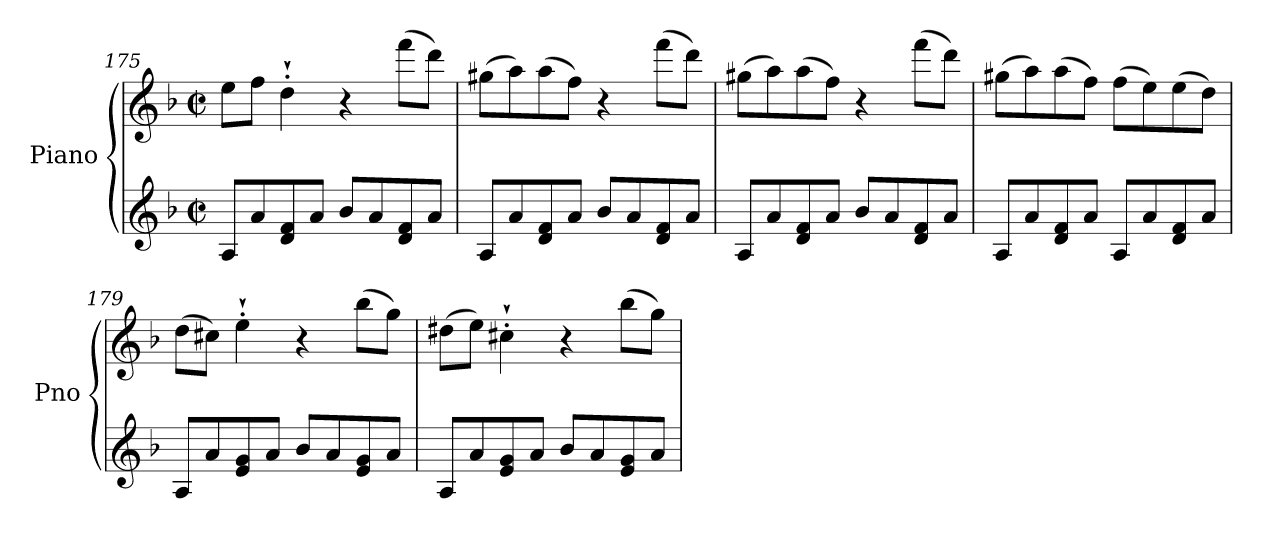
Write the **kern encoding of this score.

**kern	**kern	**dynam
*part1	*part1	*part1
*staff2	*staff1	*staff1/2
*I"Piano	*	*
*I'Pno	*	*
*clefG2	*clefG2	*
*k[b-]	*k[b-]	*
*M4/4	*M4/4	*
*met(c|)	*met(c|)	*
=175	=175	=175
8A/L	8ee\L	.
8a/	8ff\J	.
8d/ 8f/	4dd`'\	.
8a/J	.	.
8b-/L	4r	.
8a/	.	.
8d/ 8f/	(8fff\L	.
8a/J	8ddd\J)	.
!!LO:LB:g=z
=176	=176	=176
8A/L	(8gg#X\L	.
8a/	8aa\)	.
8d/ 8f/	(8aa\	.
8a/J	8ff\J)	.
8b-/L	4r	.
8a/	.	.
8d/ 8f/	(8fff\L	.
8a/J	8ddd\J)	.
=177	=177	=177
8A/L	(8gg#X\L	.
8a/	8aa\)	.
8d/ 8f/	(8aa\	.
8a/J	8ff\J)	.
8b-/L	4r	.
8a/	.	.
8d/ 8f/	(8fff\L	.
8a/J	8ddd\J)	.
=178	=178	=178
8A/L	(8gg#X\L	.
8a/	8aa\)	.
8d/ 8f/	(8aa\	.
8a/J	8ff\J)	.
8A/L	(8ff\L	.
8a/	8ee\)	.
8d/ 8f/	(8ee\	.
8a/J	8dd\J)	.
=179	=179	=179
8A/L	(8dd\L	.
8a/	8cc#X\J)	.
8e/ 8g/	4ee`'\	.
8a/J	.	.
8b-/L	4r	.
8a/	.	.
!	!	!LO:DY:b
8e/ 8g/	(8bb-\L	other-dynamics
8a/J	8gg\J)	.
!!LO:LB:g=z
=180	=180	=180
8A/L	(8dd#X\L	.
8a/	8ee\J)	.
8e/ 8g/	4cc#X`'\	.
8a/J	.	.
8b-/L	4r	.
8a/	.	.
8e/ 8g/	(8bb-\L	.
8a/J	8gg\J)	.
=	=	=
*-	*-	*-
